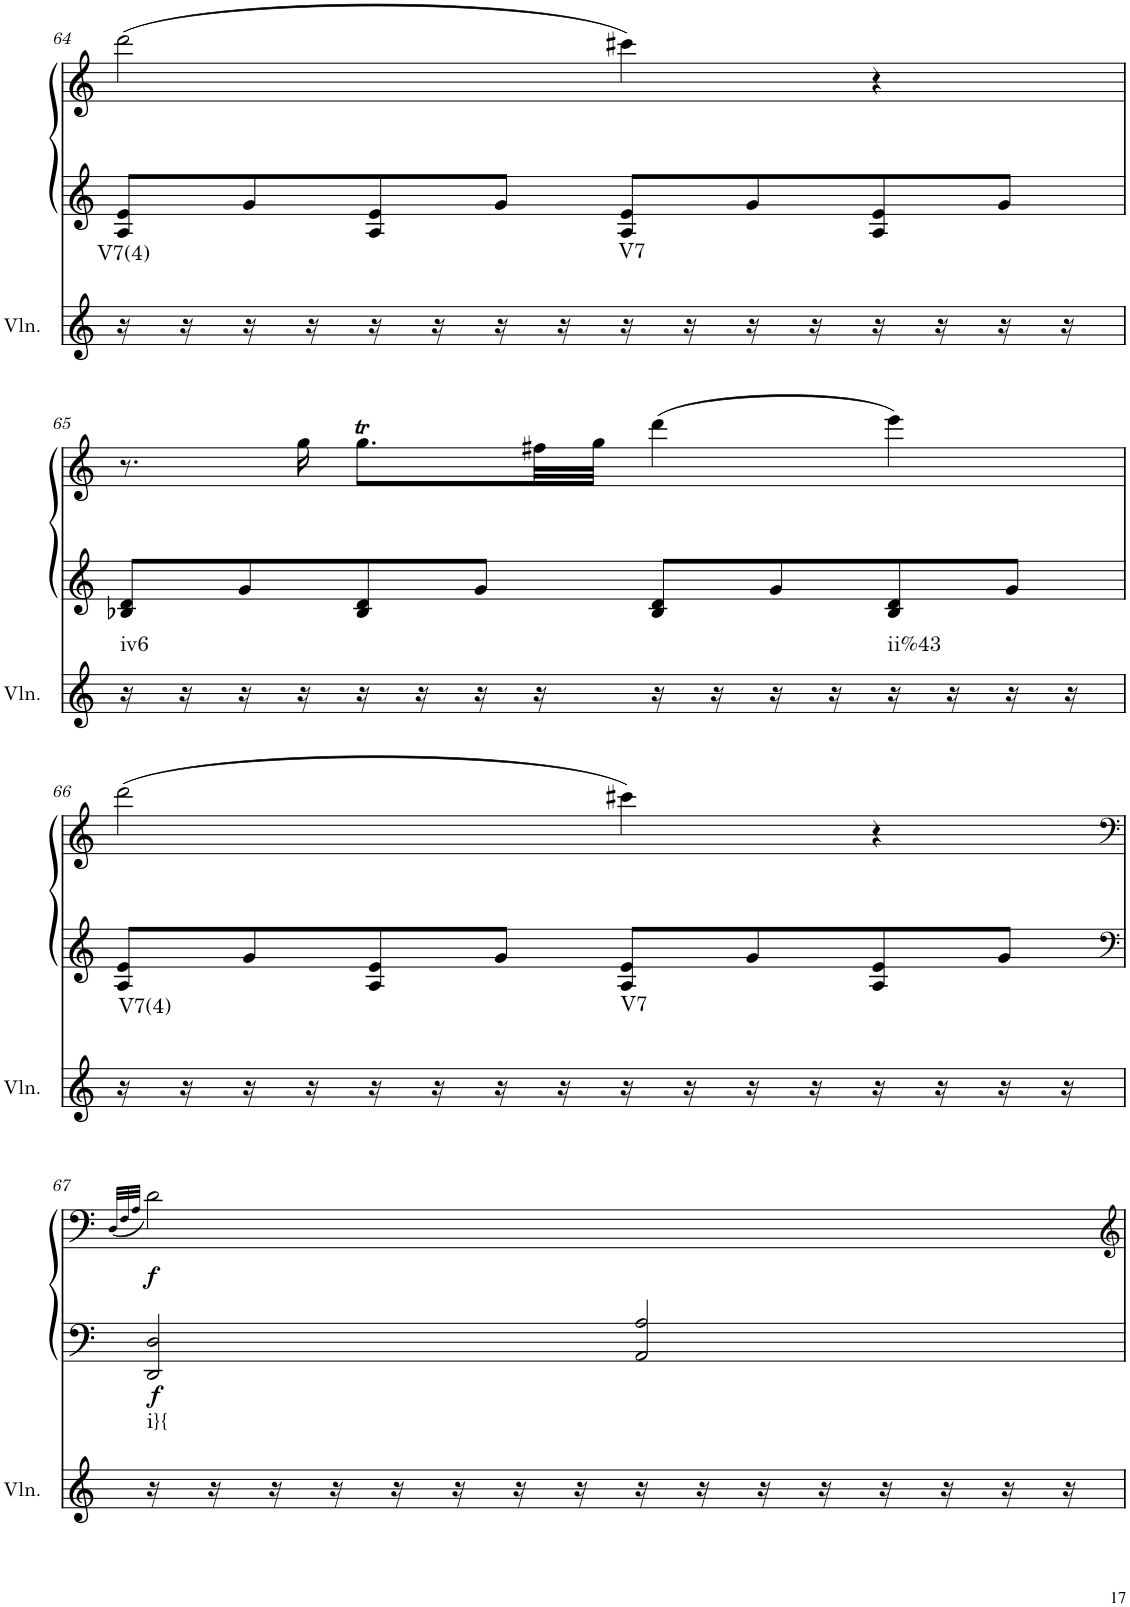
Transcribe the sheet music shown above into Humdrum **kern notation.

**kern	**harte	**kern	**kern	**dynam
*part2	*part2	*part1	*part1	*part1
*staff3	*	*staff2	*staff1	*staff1/2
*I"Violin	*	*I"Klavier linke Hand	*	*
*I'Vln.	*	*	*	*
!!LO:PB:g=z
*clefG2	*	*clefG2	*clefG2	*
*k[]	*	*k[]	*k[]	*
*M4/4	*	*M4/4	*M4/4	*
=64	=64	=64	=64	=64
!	!LO:H:kt=V7(4)	!	!	!
16r	N	8A/ 8e/L	(2ddd\	.
16r	.	.	.	.
16r	.	8g/	.	.
16r	.	.	.	.
16r	.	8A/ 8e/	.	.
16r	.	.	.	.
16r	.	8g/J	.	.
16r	.	.	.	.
!	!LO:H:kt=V7	!	!	!
16r	N	8A/ 8e/L	4ccc#X\)	.
16r	.	.	.	.
16r	.	8g/	.	.
16r	.	.	.	.
16r	.	8A/ 8e/	4r	.
16r	.	.	.	.
16r	.	8g/J	.	.
16r	.	.	.	.
!!LO:LB:g=z
=65	=65	=65	=65	=65
!	!LO:H:kt=iv6	!	!	!
16r	N	8B-X/ 8d/L	8.r	.
16r	.	.	.	.
16r	.	8g/	.	.
16r	.	.	16gg\	.
16r	.	8B-/ 8d/	8.ggT\L	.
16r	.	.	.	.
16r	.	8g/J	.	.
16r	.	.	32ff#X\LL	.
.	.	.	32gg\JJJ	.
16r	.	8B-/ 8d/L	(4ddd\	.
16r	.	.	.	.
16r	.	8g/	.	.
16r	.	.	.	.
!	!LO:H:kt=ii%43	!	!	!
16r	N	8B-/ 8d/	4eee\)	.
16r	.	.	.	.
16r	.	8g/J	.	.
16r	.	.	.	.
!!LO:LB:g=z
=66	=66	=66	=66	=66
!	!LO:H:kt=V7(4)	!	!	!
16r	N	8A/ 8e/L	(2ddd\	.
16r	.	.	.	.
16r	.	8g/	.	.
16r	.	.	.	.
16r	.	8A/ 8e/	.	.
16r	.	.	.	.
16r	.	8g/J	.	.
16r	.	.	.	.
!	!LO:H:kt=V7	!	!	!
16r	N	8A/ 8e/L	4ccc#X\)	.
16r	.	.	.	.
16r	.	8g/	.	.
16r	.	.	.	.
16r	.	8A/ 8e/	4r	.
16r	.	.	.	.
16r	.	8g/J	.	.
16r	.	.	.	.
!!LO:LB:g=z
=67	=67	=67	=67	=67
*	*	*clefF4	*clefF4	*
.	.	.	(32qD/LLL	.
.	.	.	32qF/	.
.	.	.	32qA/JJJ	.
*	*	*^	*	*
!	!	!	!	!	!LO:DY:b=2
!	!LO:H:kt=i}{	!	!	!	!LO:DY:n=1:b
16r	N	2ryy	2DD/ 2D/	2d\)	f f
16r	.	.	.	.	.
16r	.	.	.	.	.
16r	.	.	.	.	.
16r	.	.	.	.	.
16r	.	.	.	.	.
16r	.	.	.	.	.
16r	.	.	.	.	.
16r	.	2A/	2AA/	2ryy	.
16r	.	.	.	.	.
16r	.	.	.	.	.
16r	.	.	.	.	.
16r	.	.	.	.	.
16r	.	.	.	.	.
16r	.	.	.	.	.
16r	.	.	.	.	.
*	*	*v	*v	*	*
=	=	=	=	=
*-	*-	*-	*-	*-
